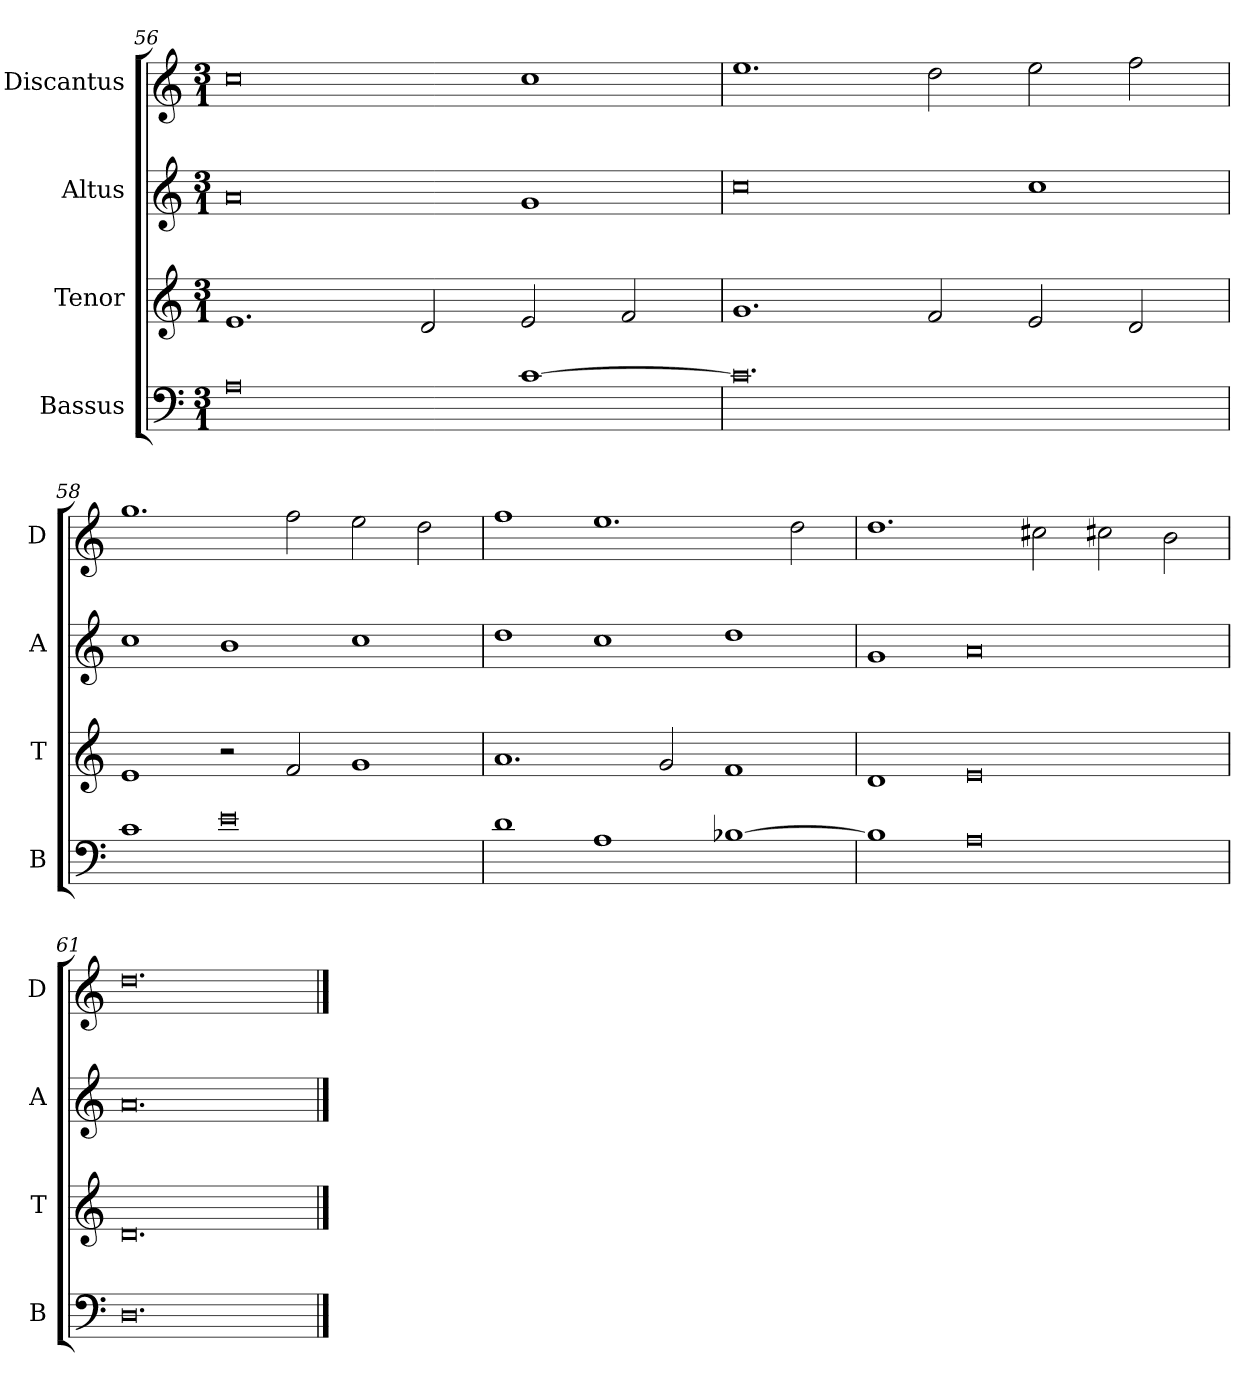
**kern	**kern	**kern	**kern
*part4	*part3	*part2	*part1
*staff4	*staff3	*staff2	*staff1
*I"Bassus	*I"Tenor	*I"Altus	*I"Discantus
*I'B	*I'T	*I'A	*I'D
*clefF4	*clefG2	*clefG2	*clefG2
*k[]	*k[]	*k[]	*k[]
*M3/1	*M3/1	*M3/1	*M3/1
=56	=56	=56	=56
0A	1.e	0a	0cc
.	2d	.	.
[1c	2e	1g	1cc
.	2f	.	.
=57	=57	=57	=57
0.c]	1.g	0cc	1.ee
.	2f	.	2dd
.	2e	1cc	2ee
.	2d	.	2ff
=58	=58	=58	=58
1c	1e	1cc	1.gg
0e	2r	1b	.
.	2f	.	2ff
.	1g	1cc	2ee
.	.	.	2dd
=59	=59	=59	=59
1d	1.a	1dd	1ff
1A	.	1cc	1.ee
.	2g	.	.
[1B-X	1f	1dd	.
.	.	.	2dd
=60	=60	=60	=60
1B-]	1d	1g	1.dd
0A	0e	0a	.
.	.	.	2cc#X
.	.	.	2cc#X
.	.	.	2b
=61	=61	=61	=61
0.D	0.d	0.a	0.dd
==	==	==	==
*-	*-	*-	*-
